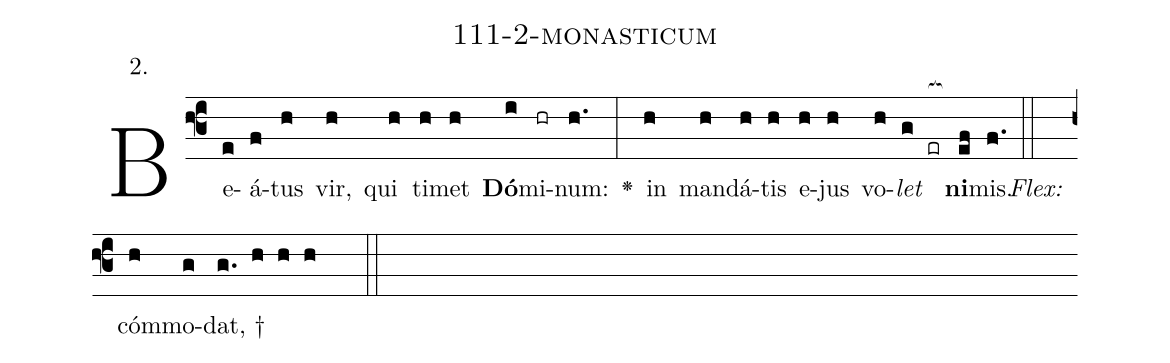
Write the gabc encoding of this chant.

name: 111-2-monasticum;
annotation: 2.;
%%
(f3)Be(e)á(f)tus(h) vir,(h) qui(h) ti(h)met(h) <b>Dó</b>(i)mi(hr)num:(h.) <v>\greheightstar</v>(:) in(h) man(h)dá(h)tis(h) e(h)jus(h) vo(h)<i>let</i>(g er[ocb:1{]) <b>ni</b>(ef[ocb:0}])mis.(f.) (::)
<i>Flex:</i>()  cóm(h)mo(g)dat, †(g. h h h  ::)

%E(h) u(h) o(h) u(g) a(ef) e.(f.) (::)
